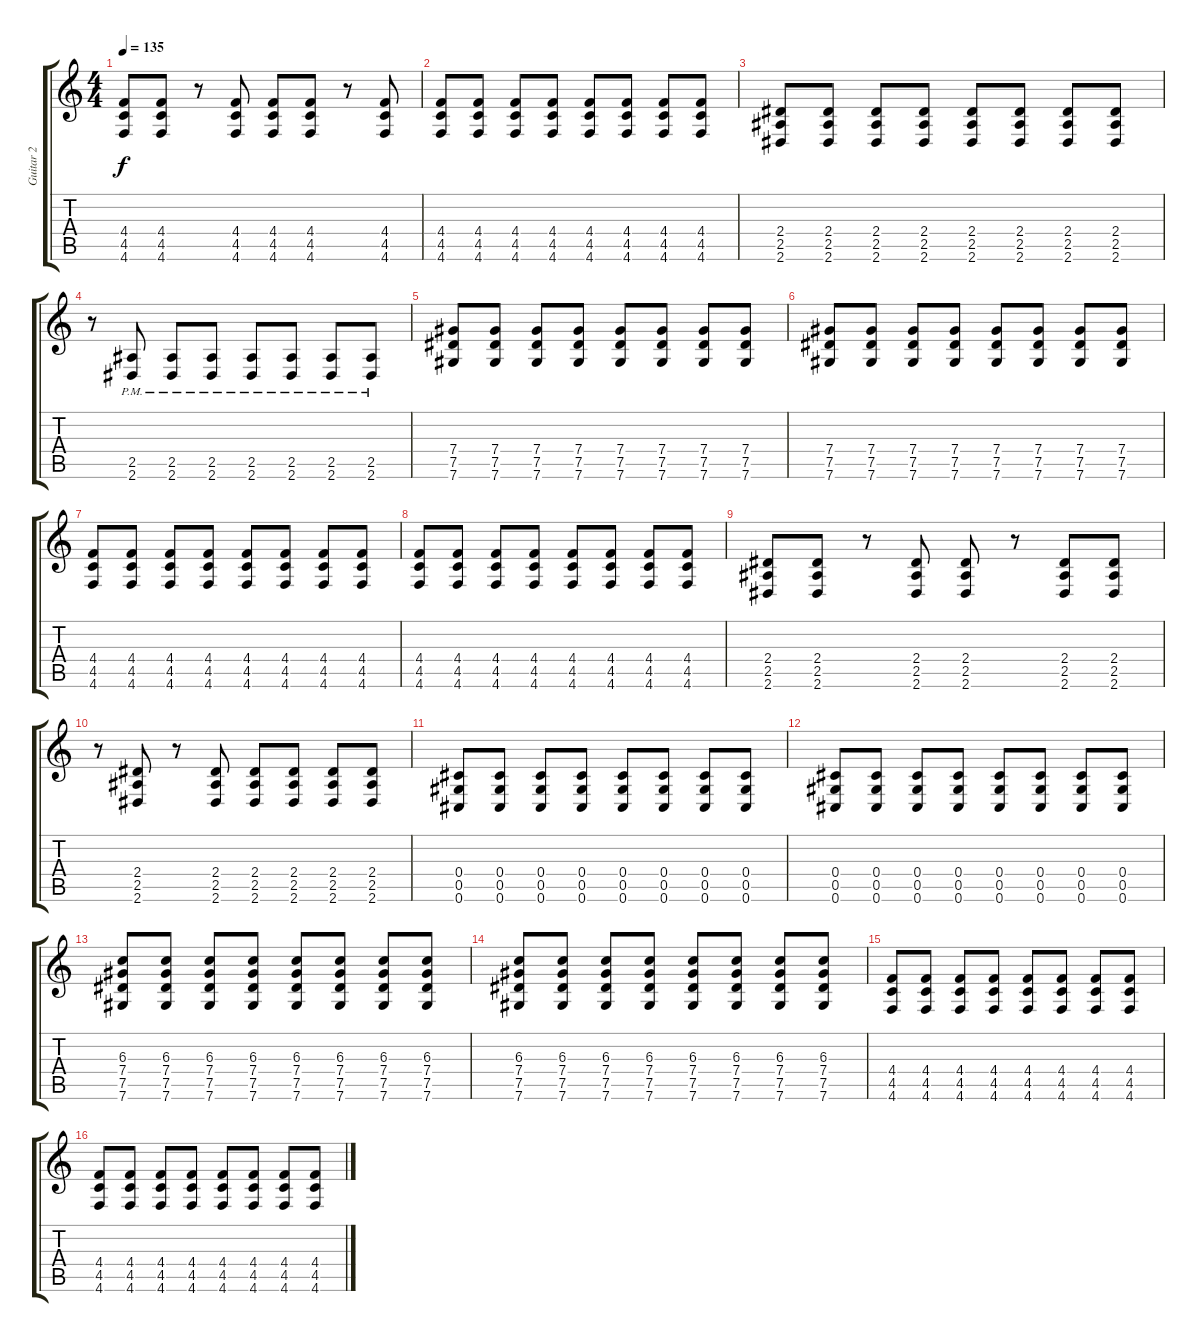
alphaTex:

\track ("Guitar 2" "Guitar 2") {instrument overdrivenguitar}
\staff {score tabs}
\tuning (Eb4 Bb3 Gb3 Db3 Ab2 Db2) {hide}
\ts (4 4)
\tempo 135
\clef g2
\ks c
(4.4 4.5 4.6).8{dy f} (4.4 4.5 4.6).8 r.8 (4.4 4.5 4.6).8 (4.4 4.5 4.6).8 (4.4 4.5 4.6).8 r.8 (4.4 4.5 4.6).8 |
(4.4 4.5 4.6).8 (4.4 4.5 4.6).8 (4.4 4.5 4.6).8 (4.4 4.5 4.6).8 (4.4 4.5 4.6).8 (4.4 4.5 4.6).8 (4.4 4.5 4.6).8 (4.4 4.5 4.6).8 |
(2.4 2.5 2.6).8 (2.4 2.5 2.6).8 (2.4 2.5 2.6).8 (2.4 2.5 2.6).8 (2.4 2.5 2.6).8 (2.4 2.5 2.6).8 (2.4 2.5 2.6).8 (2.4 2.5 2.6).8 |
r.8 (2.5{pm} 2.6{pm}).8 (2.5{pm} 2.6{pm}).8 (2.5{pm} 2.6{pm}).8 (2.5{pm} 2.6{pm}).8 (2.5{pm} 2.6{pm}).8 (2.5{pm} 2.6{pm}).8 (2.5{pm} 2.6{pm}).8 |
(7.4 7.5 7.6).8 (7.4 7.5 7.6).8 (7.4 7.5 7.6).8 (7.4 7.5 7.6).8 (7.4 7.5 7.6).8 (7.4 7.5 7.6).8 (7.4 7.5 7.6).8 (7.4 7.5 7.6).8 |
(7.4 7.5 7.6).8 (7.4 7.5 7.6).8 (7.4 7.5 7.6).8 (7.4 7.5 7.6).8 (7.4 7.5 7.6).8 (7.4 7.5 7.6).8 (7.4 7.5 7.6).8 (7.4 7.5 7.6).8 |
(4.4 4.5 4.6).8 (4.4 4.5 4.6).8 (4.4 4.5 4.6).8 (4.4 4.5 4.6).8 (4.4 4.5 4.6).8 (4.4 4.5 4.6).8 (4.4 4.5 4.6).8 (4.4 4.5 4.6).8 |
(4.4 4.5 4.6).8 (4.4 4.5 4.6).8 (4.4 4.5 4.6).8 (4.4 4.5 4.6).8 (4.4 4.5 4.6).8 (4.4 4.5 4.6).8 (4.4 4.5 4.6).8 (4.4 4.5 4.6).8 |
(2.4 2.5 2.6).8 (2.4 2.5 2.6).8 r.8 (2.4 2.5 2.6).8 (2.4 2.5 2.6).8 r.8 (2.4 2.5 2.6).8 (2.4 2.5 2.6).8 |
r.8 (2.4 2.5 2.6).8 r.8 (2.4 2.5 2.6).8 (2.4 2.5 2.6).8 (2.4 2.5 2.6).8 (2.4 2.5 2.6).8 (2.4 2.5 2.6).8 |
(0.4 0.5 0.6).8 (0.4 0.5 0.6).8 (0.4 0.5 0.6).8 (0.4 0.5 0.6).8 (0.4 0.5 0.6).8 (0.4 0.5 0.6).8 (0.4 0.5 0.6).8 (0.4 0.5 0.6).8 |
(0.4 0.5 0.6).8 (0.4 0.5 0.6).8 (0.4 0.5 0.6).8 (0.4 0.5 0.6).8 (0.4 0.5 0.6).8 (0.4 0.5 0.6).8 (0.4 0.5 0.6).8 (0.4 0.5 0.6).8 |
(6.3 7.4 7.5 7.6).8 (6.3 7.4 7.5 7.6).8 (6.3 7.4 7.5 7.6).8 (6.3 7.4 7.5 7.6).8 (6.3 7.4 7.5 7.6).8 (6.3 7.4 7.5 7.6).8 (6.3 7.4 7.5 7.6).8 (6.3 7.4 7.5 7.6).8 |
(6.3 7.4 7.5 7.6).8 (6.3 7.4 7.5 7.6).8 (6.3 7.4 7.5 7.6).8 (6.3 7.4 7.5 7.6).8 (6.3 7.4 7.5 7.6).8 (6.3 7.4 7.5 7.6).8 (6.3 7.4 7.5 7.6).8 (6.3 7.4 7.5 7.6).8 |
(4.4 4.5 4.6).8 (4.4 4.5 4.6).8 (4.4 4.5 4.6).8 (4.4 4.5 4.6).8 (4.4 4.5 4.6).8 (4.4 4.5 4.6).8 (4.4 4.5 4.6).8 (4.4 4.5 4.6).8 |
(4.4 4.5 4.6).8 (4.4 4.5 4.6).8 (4.4 4.5 4.6).8 (4.4 4.5 4.6).8 (4.4 4.5 4.6).8 (4.4 4.5 4.6).8 (4.4 4.5 4.6).8 (4.4 4.5 4.6).8
